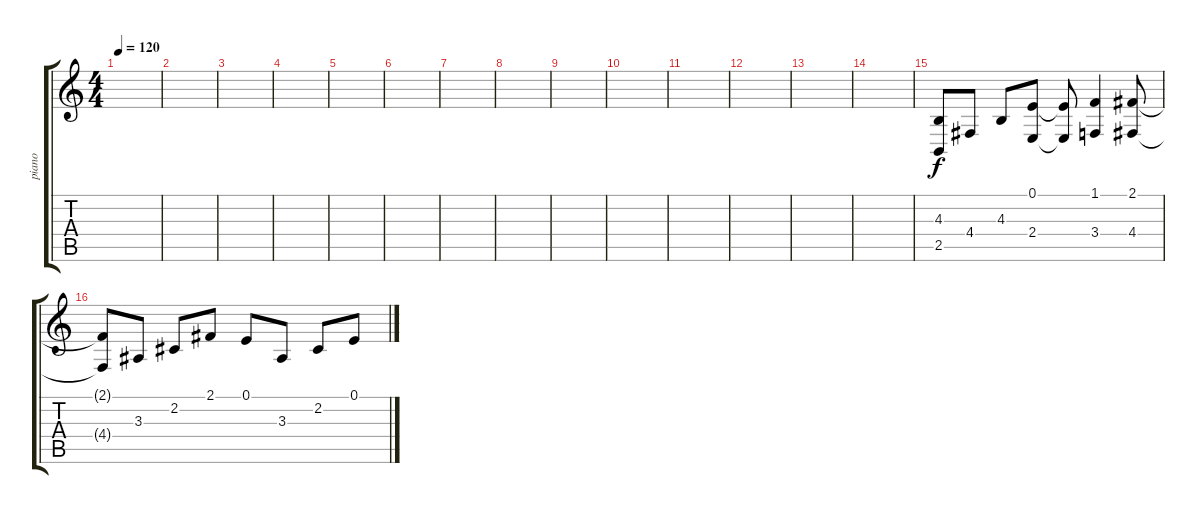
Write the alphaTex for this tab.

\track ("piano" "piano") {instrument brightacousticpiano}
\staff {score tabs}
\tuning (E4 B3 G3 D3 A2 E2) {hide}
\ts (4 4)
\tempo 120
\clef g2
\ks c
|
|
|
|
|
|
|
|
|
|
|
|
|
|
(4.3 2.5).8 4.4.8 4.3.8 (0.1 2.4).8 (0.1{t} 2.4{t}).8 (1.1 3.4).4 (2.1 4.4).8 |
(2.1{t} 4.4{t}).8 3.3.8 2.2.8 2.1.8 0.1.8 3.3.8 2.2.8 0.1.8
